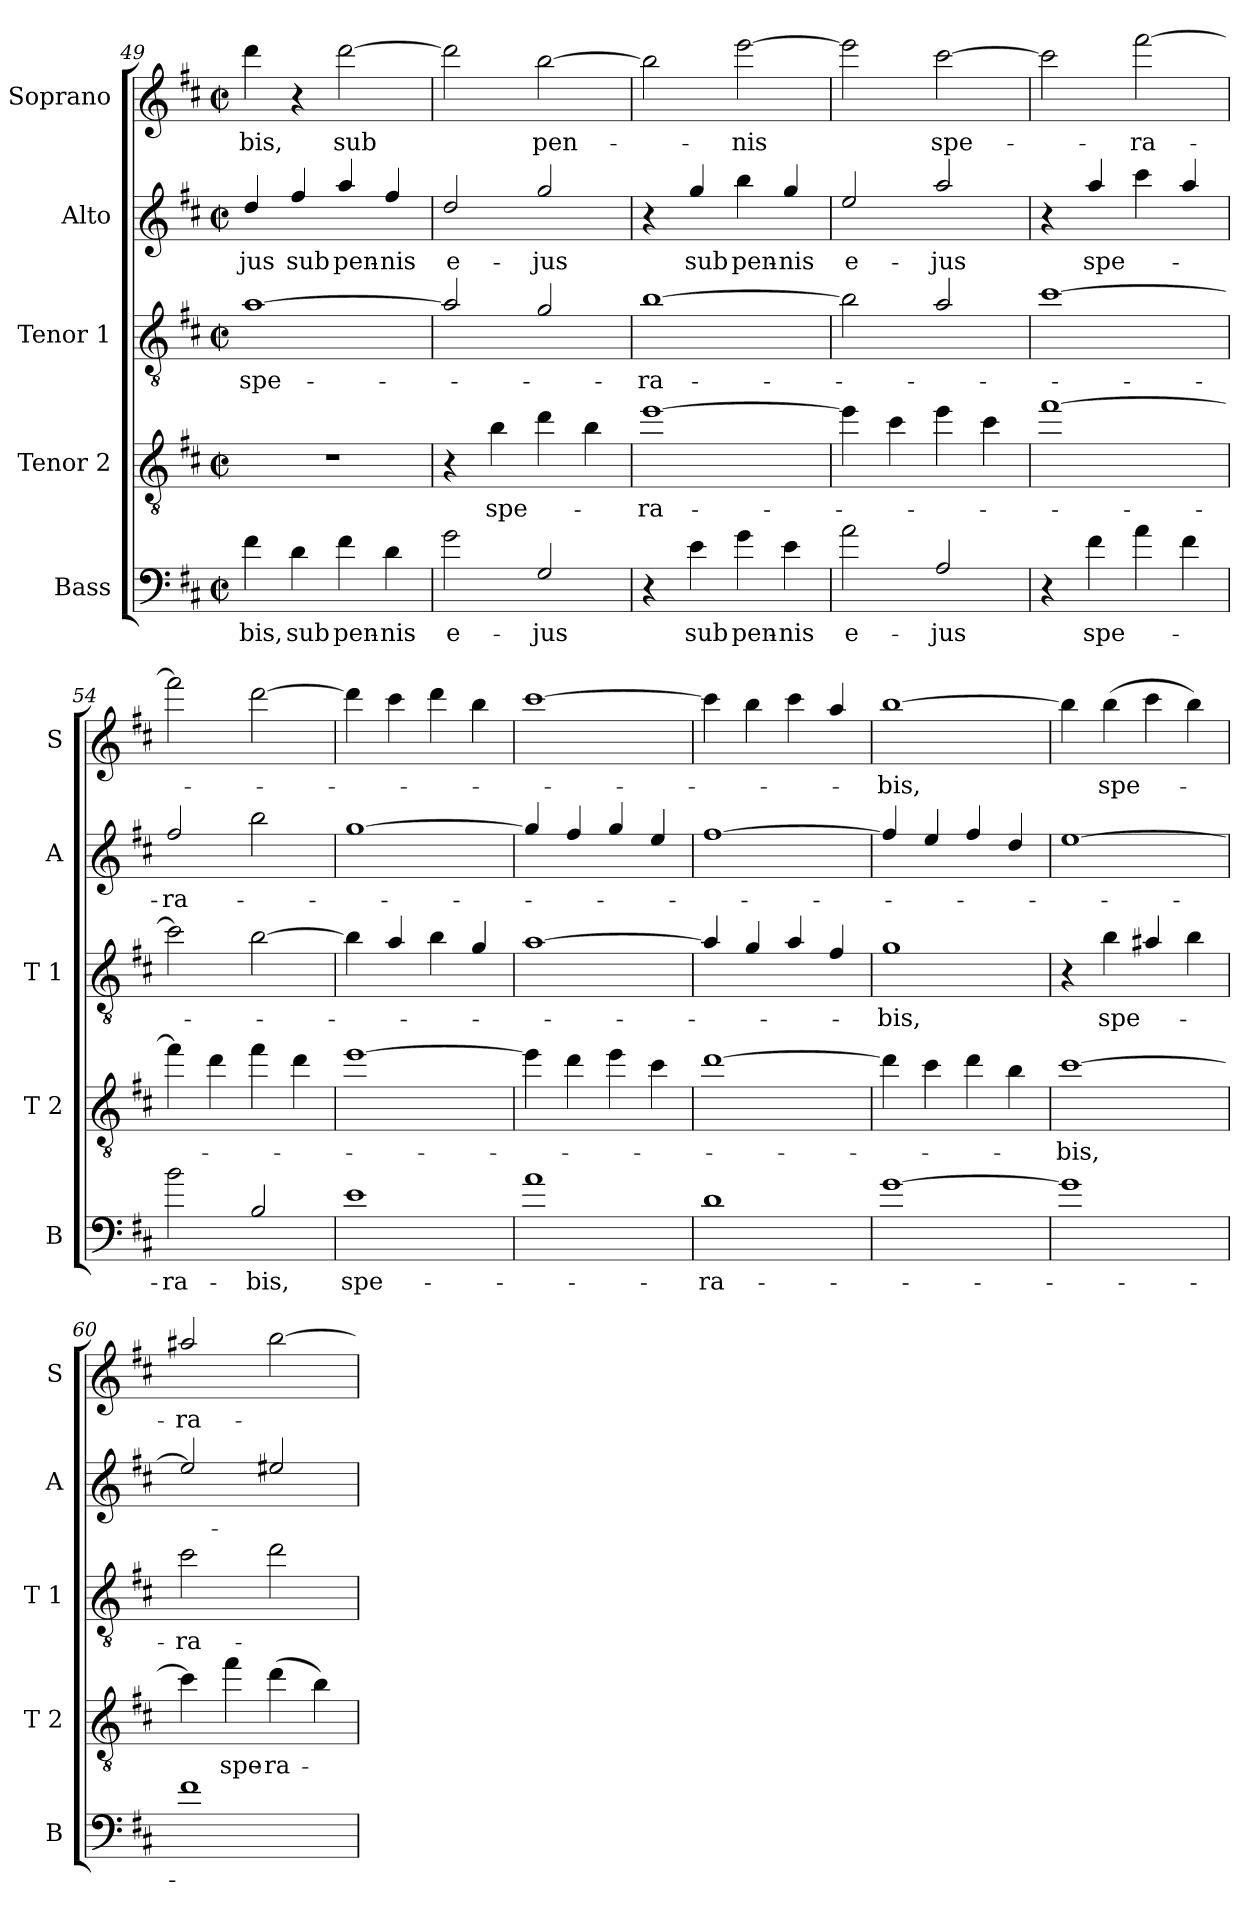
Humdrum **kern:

**kern	**text	**kern	**text	**kern	**text	**kern	**text	**kern	**text
*part5	*part5	*part4	*part4	*part3	*part3	*part2	*part2	*part1	*part1
*staff5	*staff5	*staff4	*staff4	*staff3	*staff3	*staff2	*staff2	*staff1	*staff1
*I"Bass	*	*I"Tenor 2	*	*I"Tenor 1	*	*I"Alto	*	*I"Soprano	*
*I'B	*	*I'T 2	*	*I'T 1	*	*I'A	*	*I'S	*
*clefF4	*	*clefGv2	*	*clefGv2	*	*clefG2	*	*clefG2	*
*ITrd7c12	*	*ITrd7c12	*	*ITrd7c12	*	*ITrd7c12	*	*ITrd7c12	*
*k[f#c#]	*	*k[f#c#]	*	*k[f#c#]	*	*k[f#c#]	*	*k[f#c#]	*
*D:	*	*D:	*	*D:	*	*D:	*	*D:	*
*M2/2	*	*M2/2	*	*M2/2	*	*M2/2	*	*M2/2	*
*met(c|)	*	*met(c|)	*	*met(c|)	*	*met(c|)	*	*met(c|)	*
=49	=49	=49	=49	=49	=49	=49	=49	=49	=49
!	!LO:LY:b	!	!	!	!LO:LY:b	!	!LO:LY:b	!	!LO:LY:b
4F#\	-bis,	1r	.	[1A	spe-	4d/	-jus	4dd\	-bis,
!	!LO:LY:b	!	!	!	!	!	!LO:LY:b	!	!
4D\	sub	.	.	.	.	4f#/	sub	4r	.
!	!LO:LY:b	!	!	!	!	!	!LO:LY:b	!	!LO:LY:b
4F#\	pen-	.	.	.	.	4a/	pen-	[2dd\	sub
!	!LO:LY:b	!	!	!	!	!	!LO:LY:b	!	!
4D\	-nis	.	.	.	.	4f#/	-nis	.	.
=50	=50	=50	=50	=50	=50	=50	=50	=50	=50
!	!LO:LY:b	!	!	!	!	!	!LO:LY:b	!	!
2G\	e-	4r	.	2A/]	.	2d/	e-	2dd\]	.
!	!	!	!LO:LY:b	!	!	!	!	!	!
.	.	4B\	spe-	.	.	.	.	.	.
!	!LO:LY:b	!	!	!	!	!	!LO:LY:b	!	!LO:LY:b
2GG/	-jus	4d\	.	2G/	.	2g/	-jus	[2b\	pen-
.	.	4B\	.	.	.	.	.	.	.
=51	=51	=51	=51	=51	=51	=51	=51	=51	=51
!	!	!	!LO:LY:b	!	!LO:LY:b	!	!	!	!
4r	.	[1e	-ra-	[1B	-ra-	4r	.	2b\]	.
!	!LO:LY:b	!	!	!	!	!	!LO:LY:b	!	!
4E\	sub	.	.	.	.	4g/	sub	.	.
!	!LO:LY:b	!	!	!	!	!	!LO:LY:b	!	!LO:LY:b
4G\	pen-	.	.	.	.	4b\	pen-	[2ee\	-nis
!	!LO:LY:b	!	!	!	!	!	!LO:LY:b	!	!
4E\	-nis	.	.	.	.	4g/	-nis	.	.
=52	=52	=52	=52	=52	=52	=52	=52	=52	=52
!	!LO:LY:b	!	!	!	!	!	!LO:LY:b	!	!
2A\	e-	4e\]	.	2B\]	.	2e/	e-	2ee\]	.
.	.	4c#\	.	.	.	.	.	.	.
!	!LO:LY:b	!	!	!	!	!	!LO:LY:b	!	!LO:LY:b
2AA/	-jus	4e\	.	2A/	.	2a/	-jus	[2cc#\	spe-
.	.	4c#\	.	.	.	.	.	.	.
!!LO:LB:g=z
=53	=53	=53	=53	=53	=53	=53	=53	=53	=53
4r	.	[1f#	.	[1c#	.	4r	.	2cc#\]	.
!	!LO:LY:b	!	!	!	!	!	!LO:LY:b	!	!
4F#\	spe-	.	.	.	.	4a/	spe-	.	.
!	!	!	!	!	!	!	!	!	!LO:LY:b
4A\	.	.	.	.	.	4cc#\	.	[2ff#\	-ra-
4F#\	.	.	.	.	.	4a/	.	.	.
=54	=54	=54	=54	=54	=54	=54	=54	=54	=54
!	!LO:LY:b	!	!	!	!	!	!LO:LY:b	!	!
2B\	-ra-	4f#\]	.	2c#\]	.	2f#/	-ra-	2ff#\]	.
.	.	4d\	.	.	.	.	.	.	.
!	!LO:LY:b	!	!	!	!	!	!	!	!
2BB/	-bis,	4f#\	.	[2B\	.	2b\	.	[2dd\	.
.	.	4d\	.	.	.	.	.	.	.
=55	=55	=55	=55	=55	=55	=55	=55	=55	=55
!	!LO:LY:b	!	!	!	!	!	!	!	!
1E	spe-	[1e	.	4B\]	.	[1g	.	4dd\]	.
.	.	.	.	4A/	.	.	.	4cc#\	.
.	.	.	.	4B\	.	.	.	4dd\	.
.	.	.	.	4G/	.	.	.	4b\	.
=56	=56	=56	=56	=56	=56	=56	=56	=56	=56
1A	.	4e\]	.	[1A	.	4g/]	.	[1cc#	.
.	.	4d\	.	.	.	4f#/	.	.	.
.	.	4e\	.	.	.	4g/	.	.	.
.	.	4c#\	.	.	.	4e/	.	.	.
=57	=57	=57	=57	=57	=57	=57	=57	=57	=57
!	!LO:LY:b	!	!	!	!	!	!	!	!
1D	-ra-	[1d	.	4A/]	.	[1f#	.	4cc#\]	.
.	.	.	.	4G/	.	.	.	4b\	.
.	.	.	.	4A/	.	.	.	4cc#\	.
.	.	.	.	4F#/	.	.	.	4a/	.
=58	=58	=58	=58	=58	=58	=58	=58	=58	=58
!	!	!	!	!	!LO:LY:b	!	!	!	!LO:LY:b
[1G	.	4d\]	.	1G	-bis,	4f#/]	.	[1b	-bis,
.	.	4c#\	.	.	.	4e/	.	.	.
.	.	4d\	.	.	.	4f#/	.	.	.
.	.	4B\	.	.	.	4d/	.	.	.
=59	=59	=59	=59	=59	=59	=59	=59	=59	=59
!	!	!	!LO:LY:b	!	!	!	!	!	!
1G]	.	[1c#	-bis,	4r	.	[1e	.	4b\]	.
!	!	!	!	!	!LO:LY:b	!	!	!	!LO:LY:b
.	.	.	.	4B\	spe-	.	.	(>4b\	spe-
.	.	.	.	4A#X/	.	.	.	4cc#\	.
.	.	.	.	4B\	.	.	.	4b\)	.
!!LO:PB:g=z
=60	=60	=60	=60	=60	=60	=60	=60	=60	=60
!	!	!	!	!	!LO:LY:b	!	!	!	!LO:LY:b
1F#	.	4c#\]	.	2c#\	-ra-	2e/]	.	2a#X/	-ra-
!	!	!	!LO:LY:b	!	!	!	!	!	!
.	.	4f#\	spe-	.	.	.	.	.	.
!	!	!	!LO:LY:b	!	!	!	!	!	!
.	.	(>4d\	-ra-	2d\	.	2e#X/	.	[2b\	.
.	.	4B\)	.	.	.	.	.	.	.
=	=	=	=	=	=	=	=	=	=
*-	*-	*-	*-	*-	*-	*-	*-	*-	*-
